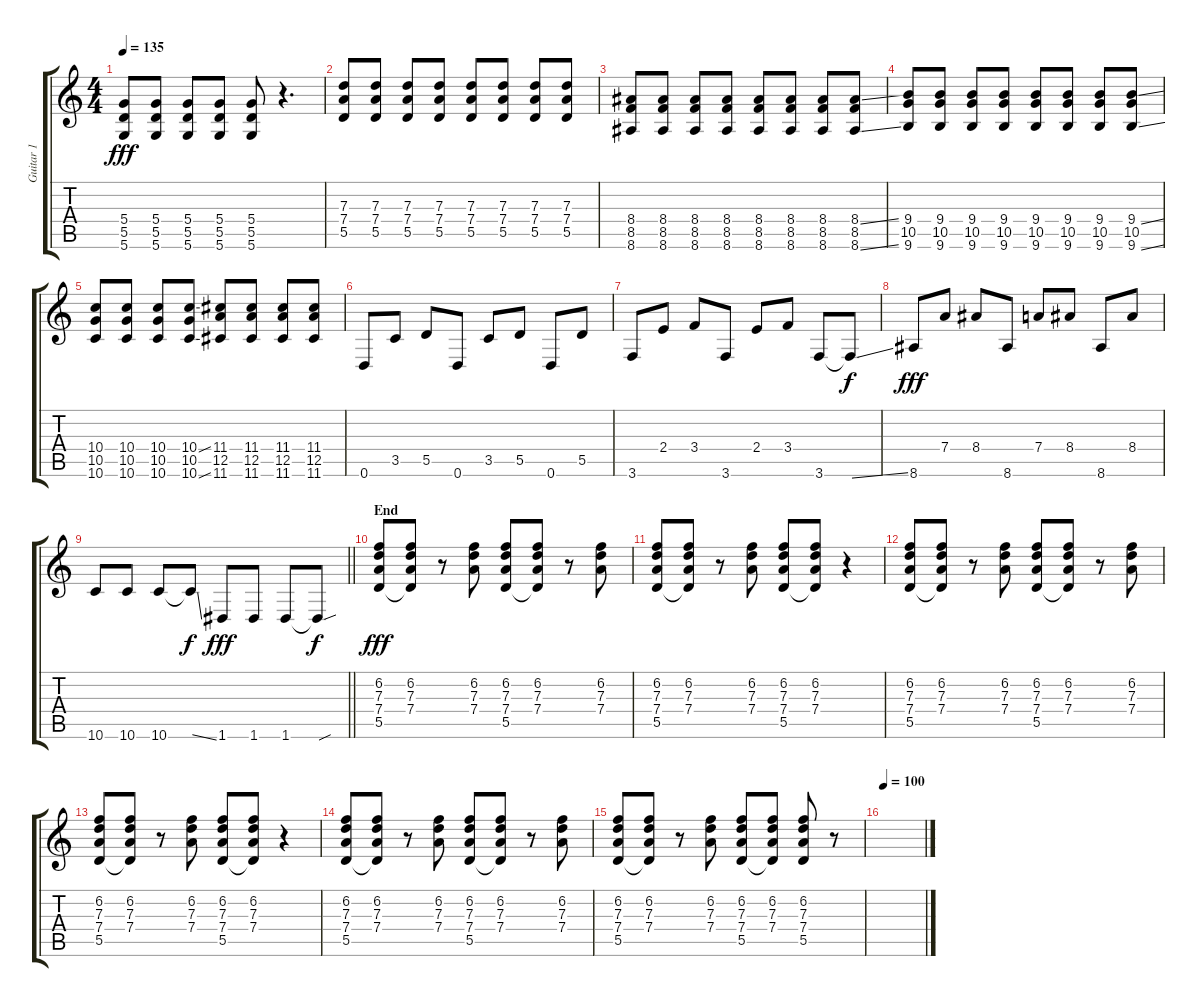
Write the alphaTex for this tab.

\track ("Guitar 1" "Guitar 1") {instrument overdrivenguitar}
\staff {score tabs}
\tuning (E4 B3 G3 D3 A2 D2) {hide}
\ts (4 4)
\tempo 135
\clef g2
\ks c
(5.4 5.5 5.6).8{dy fff} (5.4 5.5 5.6).8 (5.4 5.5 5.6).8 (5.4 5.5 5.6).8 (5.4 5.5 5.6).8 r.4{d} |
(7.3 7.4 5.5).8 (7.3 7.4 5.5).8 (7.3 7.4 5.5).8 (7.3 7.4 5.5).8 (7.3 7.4 5.5).8 (7.3 7.4 5.5).8 (7.3 7.4 5.5).8 (7.3 7.4 5.5).8 |
(8.4 8.5 8.6).8 (8.4 8.5 8.6).8 (8.4 8.5 8.6).8 (8.4 8.5 8.6).8 (8.4 8.5 8.6).8 (8.4 8.5 8.6).8 (8.4 8.5 8.6).8 (8.4{ss} 8.5 8.6{ss}).8 |
(9.4 10.5 9.6).8 (9.4 10.5 9.6).8 (9.4 10.5 9.6).8 (9.4 10.5 9.6).8 (9.4 10.5 9.6).8 (9.4 10.5 9.6).8 (9.4 10.5 9.6).8 (9.4{ss} 10.5 9.6{ss}).8 |
(10.4 10.5 10.6).8 (10.4 10.5 10.6).8 (10.4 10.5 10.6).8 (10.4{ss} 10.5 10.6{ss}).8 (11.4 12.5 11.6).8 (11.4 12.5 11.6).8 (11.4 12.5 11.6).8 (11.4 12.5 11.6).8 |
0.6.8 3.5.8 5.5.8 0.6.8 3.5.8 5.5.8 0.6.8 5.5.8 |
3.6.8 2.4.8 3.4.8 3.6.8 2.4.8 3.4.8 3.6.8 3.6{ss t}.8{dy f} |
8.6.8{dy fff} 7.4.8 8.4.8 8.6.8 7.4.8 8.4.8 8.6.8 8.4.8 |
\barLineRight lightlight
10.6.8 10.6.8 10.6.8 10.6{ss t}.8{dy f} 1.6.8{dy fff} 1.6.8 1.6.8 1.6{sou t}.8{dy f} |
\section ("" "End")
(6.2 7.3 7.4 5.5).8{dy fff} (6.2 7.3 7.4 5.5{t}).8 r.8 (6.2 7.3 7.4).8 (6.2 7.3 7.4 5.5).8 (6.2 7.3 7.4 5.5{t}).8 r.8 (6.2 7.3 7.4).8 |
(6.2 7.3 7.4 5.5).8 (6.2 7.3 7.4 5.5{t}).8 r.8 (6.2 7.3 7.4).8 (6.2 7.3 7.4 5.5).8 (6.2 7.3 7.4 5.5{t}).8 r.4 |
(6.2 7.3 7.4 5.5).8 (6.2 7.3 7.4 5.5{t}).8 r.8 (6.2 7.3 7.4).8 (6.2 7.3 7.4 5.5).8 (6.2 7.3 7.4 5.5{t}).8 r.8 (6.2 7.3 7.4).8 |
(6.2 7.3 7.4 5.5).8 (6.2 7.3 7.4 5.5{t}).8 r.8 (6.2 7.3 7.4).8 (6.2 7.3 7.4 5.5).8 (6.2 7.3 7.4 5.5{t}).8 r.4 |
(6.2 7.3 7.4 5.5).8 (6.2 7.3 7.4 5.5{t}).8 r.8 (6.2 7.3 7.4).8 (6.2 7.3 7.4 5.5).8 (6.2 7.3 7.4 5.5{t}).8 r.8 (6.2 7.3 7.4).8 |
(6.2 7.3 7.4 5.5).8 (6.2 7.3 7.4 5.5{t}).8 r.8 (6.2 7.3 7.4).8 (6.2 7.3 7.4 5.5).8 (6.2 7.3 7.4 5.5{t}).8 (6.2 7.3 7.4 5.5).8 r.8 |
\tempo 100
